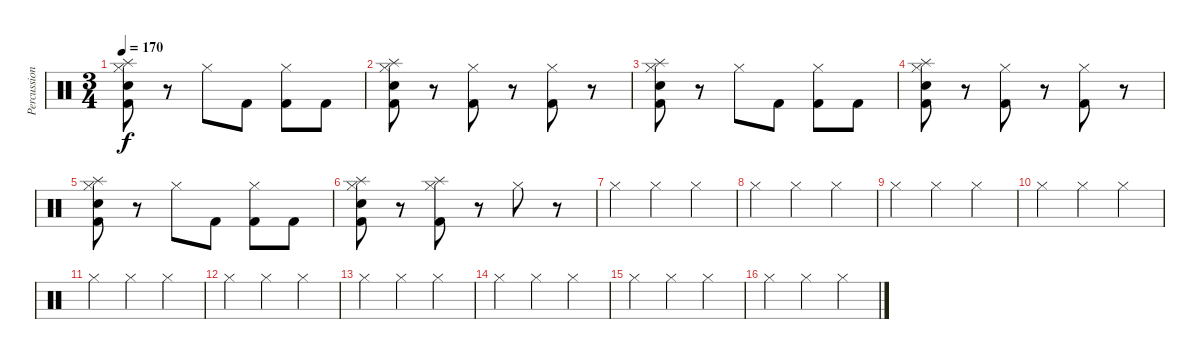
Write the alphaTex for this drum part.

\track ("Percussion" "Percussion") {instrument percussion}
\staff {score}
\articulation defaults
\ts (3 4)
\tempo 170
\clef neutral
\ks c
("Splash (hit)" "Hi-Hat (closed)" "Snare (hit) 2" "Kick (hit) 2").8{dy f} r.8 "Hi-Hat (closed)".8 "Kick (hit) 2".8 ("Hi-Hat (closed)" "Kick (hit) 2").8 "Kick (hit) 2".8 |
("Splash (hit)" "Hi-Hat (closed)" "Snare (hit) 2" "Kick (hit) 2").8 r.8 ("Hi-Hat (closed)" "Kick (hit) 2").8 r.8 ("Hi-Hat (closed)" "Kick (hit) 2").8 r.8 |
("Splash (hit)" "Hi-Hat (closed)" "Snare (hit) 2" "Kick (hit) 2").8 r.8 "Hi-Hat (closed)".8 "Kick (hit) 2".8 ("Hi-Hat (closed)" "Kick (hit) 2").8 "Kick (hit) 2".8 |
("Splash (hit)" "Hi-Hat (closed)" "Snare (hit) 2" "Kick (hit) 2").8 r.8 ("Hi-Hat (closed)" "Kick (hit) 2").8 r.8 ("Hi-Hat (closed)" "Kick (hit) 2").8 r.8 |
("Splash (hit)" "Hi-Hat (closed)" "Snare (hit) 2" "Kick (hit) 2").8 r.8 "Hi-Hat (closed)".8 "Kick (hit) 2".8 ("Hi-Hat (closed)" "Kick (hit) 2").8 "Kick (hit) 2".8 |
("Splash (hit)" "Hi-Hat (closed)" "Snare (hit) 2" "Kick (hit) 2").8 r.8 ("Splash (hit)" "Hi-Hat (closed)" "Kick (hit) 2").8 r.8 "Hi-Hat (closed)".8 r.8 |
"Hi-Hat (closed)".4 "Hi-Hat (closed)".4 "Hi-Hat (closed)".4 |
"Hi-Hat (closed)".4 "Hi-Hat (closed)".4 "Hi-Hat (closed)".4 |
"Hi-Hat (closed)".4 "Hi-Hat (closed)".4 "Hi-Hat (closed)".4 |
"Hi-Hat (closed)".4 "Hi-Hat (closed)".4 "Hi-Hat (closed)".4 |
"Hi-Hat (closed)".4 "Hi-Hat (closed)".4 "Hi-Hat (closed)".4 |
"Hi-Hat (closed)".4 "Hi-Hat (closed)".4 "Hi-Hat (closed)".4 |
"Hi-Hat (closed)".4 "Hi-Hat (closed)".4 "Hi-Hat (closed)".4 |
"Hi-Hat (closed)".4 "Hi-Hat (closed)".4 "Hi-Hat (closed)".4 |
"Hi-Hat (closed)".4 "Hi-Hat (closed)".4 "Hi-Hat (closed)".4 |
"Hi-Hat (closed)".4 "Hi-Hat (closed)".4 "Hi-Hat (closed)".4
